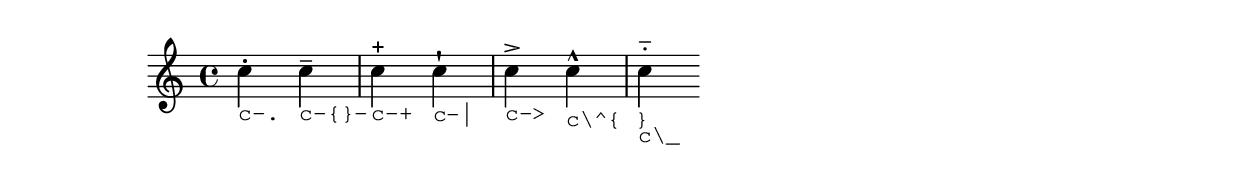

% this chart is used in the manual too.

\version "1.9.8"
\header { texidoc = "@cindex Script Abbreviations

Some scripts may be entered using an abbreviation.

"
	  
}

\score {
    \notes \context Voice {
      \property Voice.TextScript \set #'font-family = #'typewriter
      \property Voice.TextScript \set #'font-shape = #'upright
      c''4-._"c-."      s4
      c''4--_"c-{}-"    s4
      c''4-+_"c-+"      s4
      c''4-|_"c-|"      s4
      c''4->_"c->"      s4
      c''4-^_"c\\^{ }" s4
      c''4-__"c\_" s4      
    }
  }

